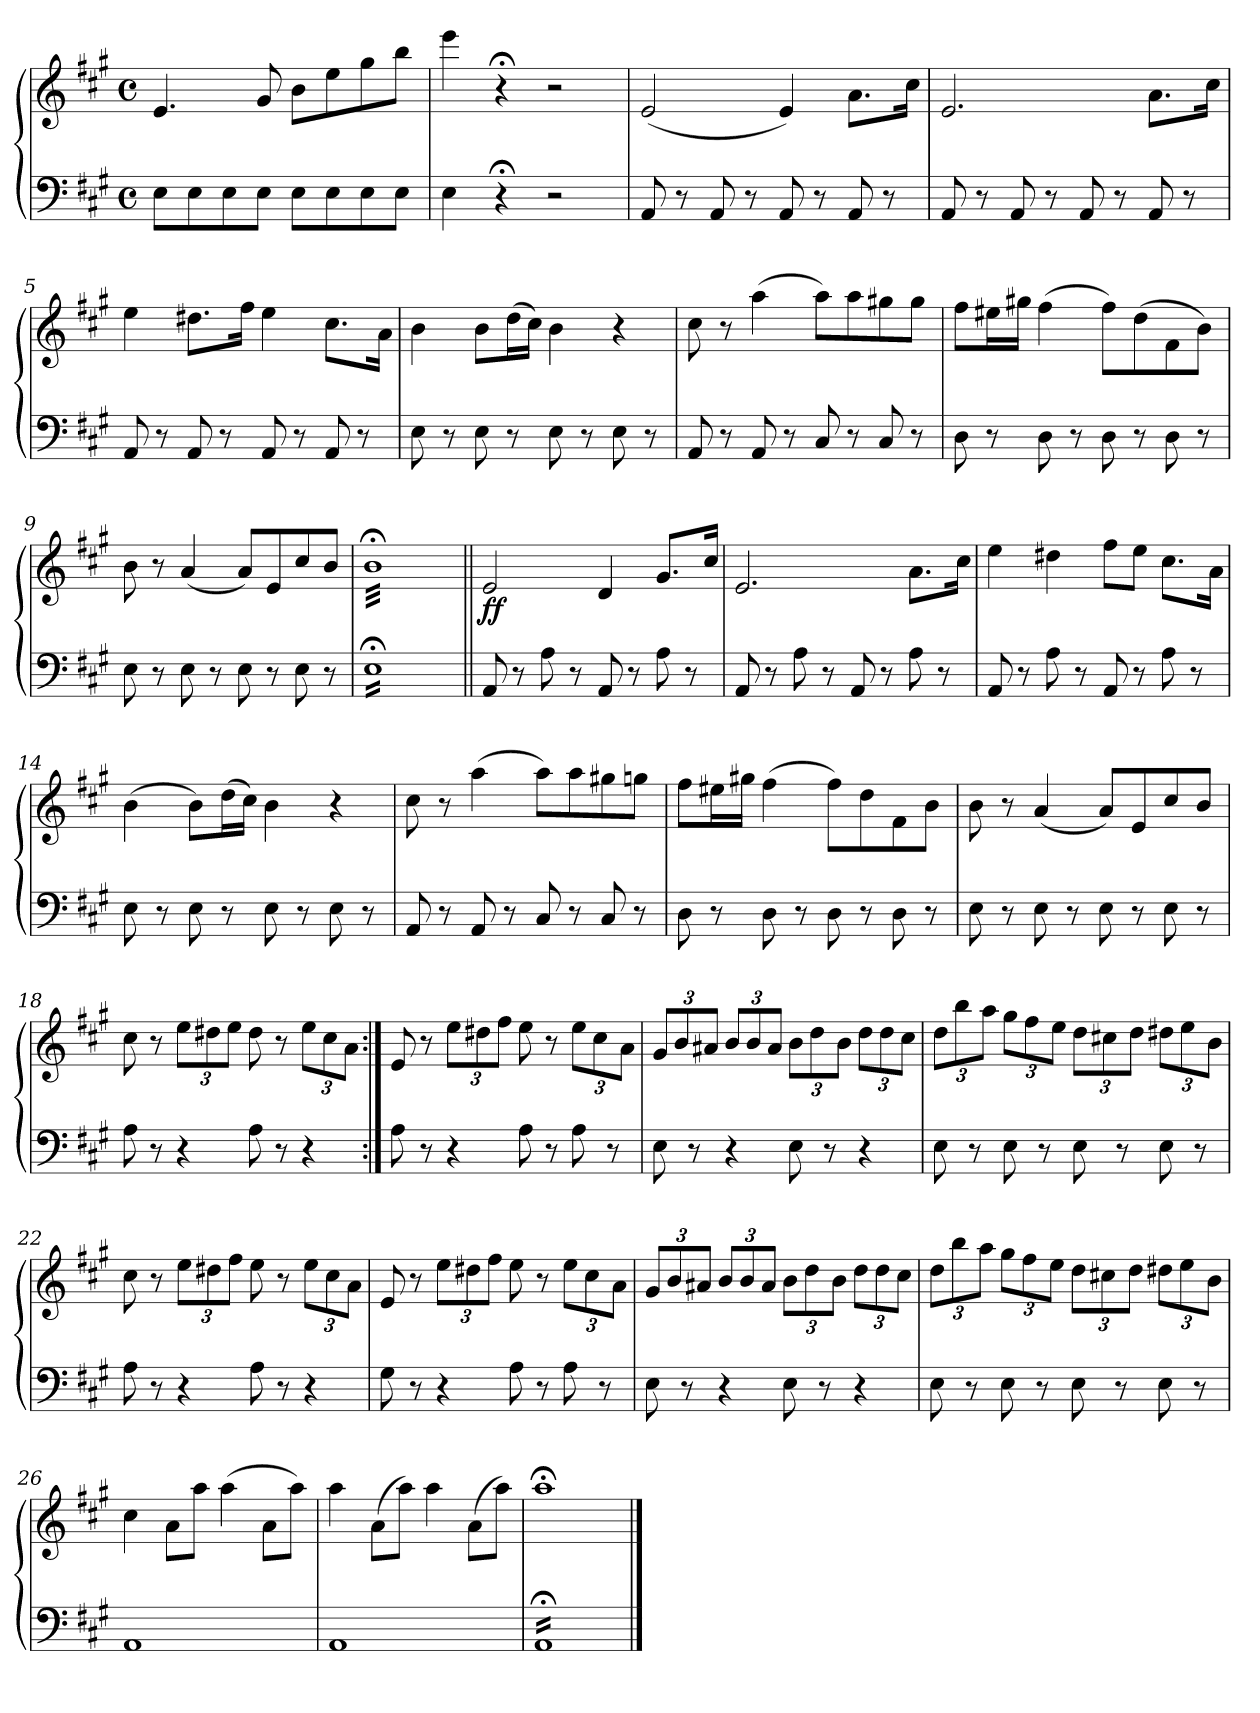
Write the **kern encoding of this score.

**kern	**kern	**dynam
*part1	*part1	*part1
*staff2	*staff1	*staff1/2
*clefF4	*clefG2	*
*k[f#c#g#]	*k[f#c#g#]	*
*M4/4	*M4/4	*
*met(c)	*met(c)	*
=1	=1	=1
8E\L	4.e/	.
8E\	.	.
8E\	.	.
8E\J	8g#/	.
8E\L	8b\L	.
8E\	8ee\	.
8E\	8gg#\	.
8E\J	8bb\J	.
=2	=2	=2
4E\	4eee\	.
4r;<	4r;<	.
2r	2r	.
=3	=3	=3
8AA/	(<2e/	.
8r	.	.
8AA/	.	.
8r	.	.
8AA/	4e/)	.
8r	.	.
8AA/	8.a\L	.
8r	.	.
.	16cc#\Jk	.
=4	=4	=4
8AA/	2.e/	.
8r	.	.
8AA/	.	.
8r	.	.
8AA/	.	.
8r	.	.
8AA/	8.a\L	.
8r	.	.
.	16cc#\Jk	.
!!LO:LB:g=z
=5	=5	=5
8AA/	4ee\	.
8r	.	.
8AA/	8.dd#X\L	.
8r	.	.
.	16ff#\Jk	.
8AA/	4ee\	.
8r	.	.
8AA/	8.cc#\L	.
8r	.	.
.	16a\Jk	.
=6	=6	=6
8E\	4b\	.
8r	.	.
8E\	8b\L	.
8r	(>16dd\L	.
.	16cc#\JJ)	.
8E\	4b\	.
8r	.	.
8E\	4r	.
8r	.	.
=7	=7	=7
8AA/	8cc#\	.
8r	8r	.
8AA/	(>4aa\	.
8r	.	.
8C#/	8aa\L)	.
8r	8aa\	.
8C#/	8gg#X\	.
8r	8gg#\J	.
=8	=8	=8
8D\	8ff#\L	.
8r	16ee#X\L	.
.	16gg#X\JJ	.
8D\	(>4ff#\	.
8r	.	.
8D\	8ff#\L)	.
8r	(>8dd\	.
8D\	8f#\	.
8r	8b\J)	.
!!LO:LB:g=z
=9	=9	=9
8E\	8b\	.
8r	8r	.
8E\	(<4a/	.
8r	.	.
8E\	8a/L)	.
8r	8e/	.
8E\	8cc#/	.
8r	8b/J	.
=10	=10	=10
*tremolo	*	*
*	*tremolo	*
16E;<LL	32b;<LLL	.
.	32b;<	.
16E;<	32b;<	.
.	32b;<	.
16E;<	32b;<	.
.	32b;<	.
16E;<	32b;<	.
.	32b;<	.
16E;<	32b;<	.
.	32b;<	.
16E;<	32b;<	.
.	32b;<	.
16E;<	32b;<	.
.	32b;<	.
16E;<	32b;<	.
.	32b;<	.
16E;<	32b;<	.
.	32b;<	.
16E;<	32b;<	.
.	32b;<	.
16E;<	32b;<	.
.	32b;<	.
16E;<	32b;<	.
.	32b;<	.
16E;<	32b;<	.
.	32b;<	.
16E;<	32b;<	.
.	32b;<	.
16E;<	32b;<	.
.	32b;<	.
16E;<JJ	32b;<	.
*Xtremolo	*	*
.	32b;<JJJ	.
*	*Xtremolo	*
=11||	=11||	=11||
!	!	!LO:DY:b
8AA/	2e/	ff
8r	.	.
8A\	.	.
8r	.	.
8AA/	4d/	.
8r	.	.
8A\	8.g#/L	.
8r	.	.
.	16cc#/Jk	.
=12	=12	=12
8AA/	2.e/	.
8r	.	.
8A\	.	.
8r	.	.
8AA/	.	.
8r	.	.
8A\	8.a\L	.
8r	.	.
.	16cc#\Jk	.
=13	=13	=13
8AA/	4ee\	.
8r	.	.
8A\	4dd#X\	.
8r	.	.
8AA/	8ff#\L	.
8r	8ee\J	.
8A\	8.cc#\L	.
8r	.	.
.	16a\Jk	.
!!LO:LB:g=z
=14	=14	=14
8E\	(>4b\	.
8r	.	.
8E\	8b\L)	.
8r	(>16dd\L	.
.	16cc#\JJ)	.
8E\	4b\	.
8r	.	.
8E\	4r	.
8r	.	.
=15	=15	=15
8AA/	8cc#\	.
8r	8r	.
8AA/	(>4aa\	.
8r	.	.
8C#/	8aa\L)	.
8r	8aa\	.
8C#/	8gg#X\	.
8r	8ggn\J	.
=16	=16	=16
8D\	8ff#\L	.
8r	16ee#X\L	.
.	16gg#X\JJ	.
8D\	(>4ff#\	.
8r	.	.
8D\	8ff#\L)	.
8r	8dd\	.
8D\	8f#\	.
8r	8b\J	.
=17	=17	=17
8E\	8b\	.
8r	8r	.
8E\	(<4a/	.
8r	.	.
8E\	8a/L)	.
8r	8e/	.
8E\	8cc#/	.
8r	8b/J	.
!!LO:LB:g=z
=18	=18	=18
8A\	8cc#\	.
8r	8r	.
*	*Xbrackettup	*
4r	12ee\L	.
.	12dd#X\	.
.	12ee\J	.
8A\	8dd#\	.
8r	8r	.
4r	12ee\L	.
.	12cc#\	.
.	12a\J	.
=19:|!	=19:|!	=19:|!
8A\	8e/	.
8r	8r	.
4r	12ee\L	.
.	12dd#X\	.
.	12ff#\J	.
8A\	8ee\	.
8r	8r	.
8A\	12ee\L	.
.	12cc#\	.
8r	.	.
.	12a\J	.
=20	=20	=20
8E\	12g#/L	.
.	12b/	.
8r	.	.
.	12a#X/J	.
4r	12b/L	.
.	12b/	.
.	12a#/J	.
8E\	12b\L	.
.	12dd\	.
8r	.	.
.	12b\J	.
4r	12dd\L	.
.	12dd\	.
.	12cc#\J	.
!!LO:PB:g=z
=21	=21	=21
8E\	12dd\L	.
.	12bb\	.
8r	.	.
.	12aa\J	.
8E\	12gg#\L	.
.	12ff#\	.
8r	.	.
.	12ee\J	.
8E\	12dd\L	.
.	12cc#X\	.
8r	.	.
.	12dd\J	.
8E\	12dd#X\L	.
.	12ee\	.
8r	.	.
.	12b\J	.
=22	=22	=22
8A\	8cc#\	.
8r	8r	.
4r	12ee\L	.
.	12dd#X\	.
.	12ff#\J	.
8A\	8ee\	.
8r	8r	.
4r	12ee\L	.
.	12cc#\	.
.	12a\J	.
=23	=23	=23
8G#\	8e/	.
8r	8r	.
4r	12ee\L	.
.	12dd#X\	.
.	12ff#\J	.
8A\	8ee\	.
8r	8r	.
8A\	12ee\L	.
.	12cc#\	.
8r	.	.
.	12a\J	.
!!LO:PB:g=z
=24	=24	=24
8E\	12g#/L	.
.	12b/	.
8r	.	.
.	12a#X/J	.
4r	12b/L	.
.	12b/	.
.	12a#/J	.
8E\	12b\L	.
.	12dd\	.
8r	.	.
.	12b\J	.
4r	12dd\L	.
.	12dd\	.
.	12cc#\J	.
=25	=25	=25
8E\	12dd\L	.
.	12bb\	.
8r	.	.
.	12aa\J	.
8E\	12gg#\L	.
.	12ff#\	.
8r	.	.
.	12ee\J	.
8E\	12dd\L	.
.	12cc#X\	.
8r	.	.
.	12dd\J	.
8E\	12dd#X\L	.
.	12ee\	.
8r	.	.
.	12b\J	.
=26	=26	=26
1AA	4cc#\	.
.	8a\L	.
.	8aa\J	.
.	(>4aa\	.
.	8a\L	.
.	8aa\J)	.
!!LO:LB:g=z
=27	=27	=27
1AA	4aa\	.
.	(>8a\L	.
.	8aa\J)	.
.	4aa\	.
.	(>8a\L	.
.	8aa\J)	.
!!LO:LB:g=z
=28	=28	=28
*tremolo	*	*
16AA;<LL	1aa;<	.
16AA;<	.	.
16AA;<	.	.
16AA;<	.	.
16AA;<	.	.
16AA;<	.	.
16AA;<	.	.
16AA;<	.	.
16AA;<	.	.
16AA;<	.	.
16AA;<	.	.
16AA;<	.	.
16AA;<	.	.
16AA;<	.	.
16AA;<	.	.
16AA;<JJ	.	.
*Xtremolo	*	*
==	==	==
*-	*-	*-
